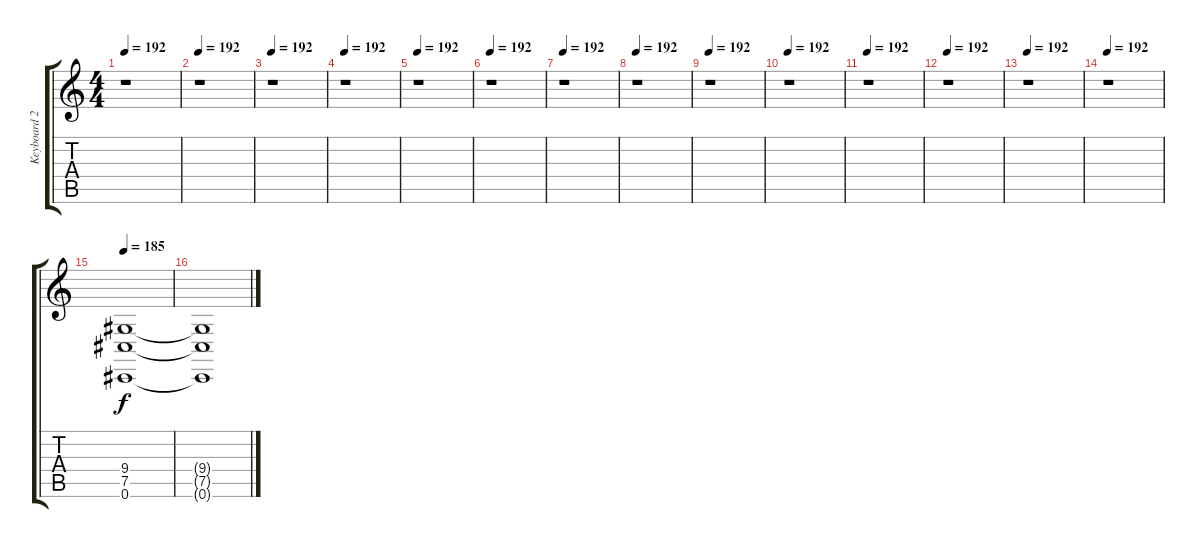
\track ("Keyboard 2" "Keyboard 2") {instrument stringensemble1}
\staff {score tabs}
\tuning (Db4 Ab3 E3 B2 Gb2 Db2) {hide}
\ts (4 4)
\tempo 192
\clef g2
\ks c
r.1{dy f} |
\tempo 192
r.1 |
\tempo 192
r.1 |
\tempo 192
r.1 |
\tempo 192
r.1 |
\tempo 192
r.1 |
\tempo 192
r.1 |
\tempo 192
r.1 |
\tempo 192
r.1 |
\tempo 192
r.1 |
\tempo 192
r.1 |
\tempo 192
r.1 |
\tempo 192
r.1 |
\tempo 192
r.1 |
\tempo 185
(9.4 7.5 0.6).1{volume 10 instrument stringensemble1} |
(9.4{t} 7.5{t} 0.6{t}).1
